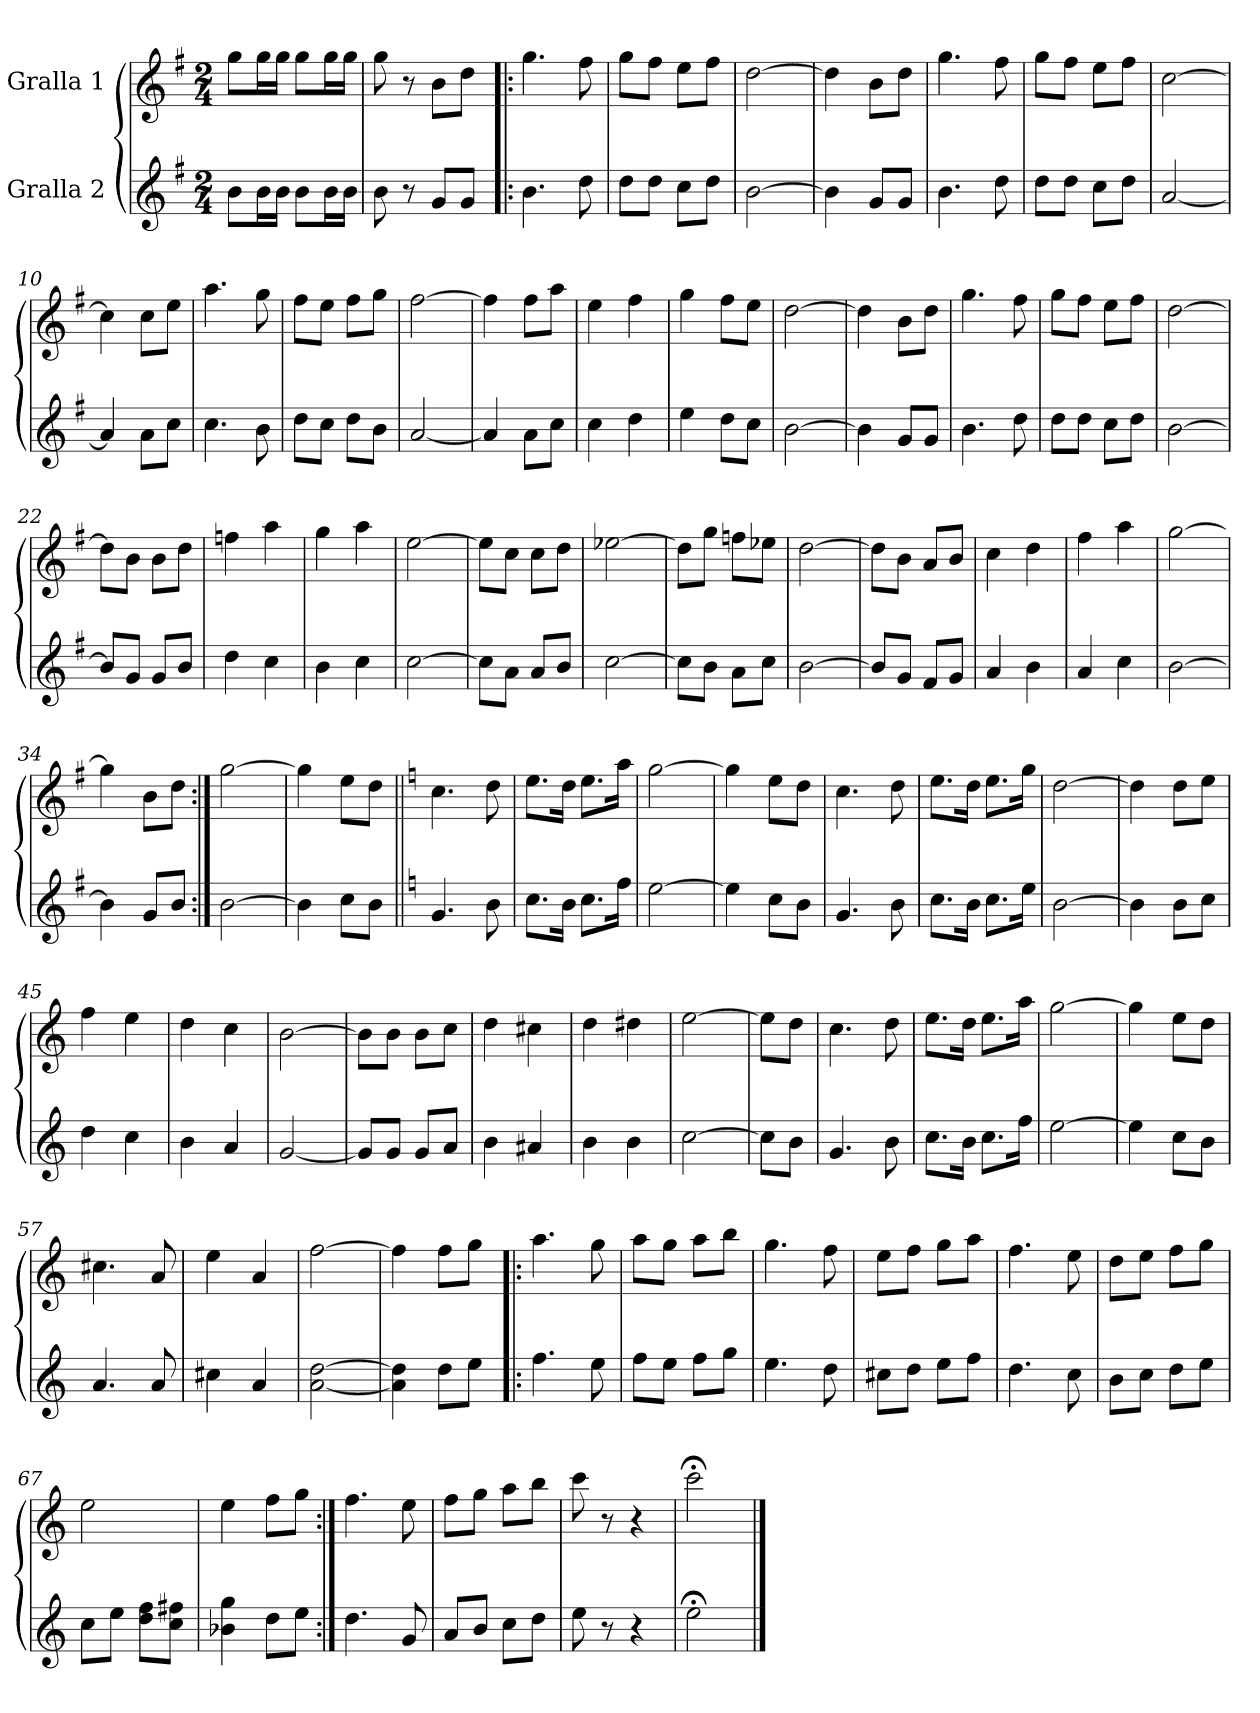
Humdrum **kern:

**kern	**kern
*part2	*part1
*staff2	*staff1
*I"Gralla 2	*I"Gralla 1
*clefG2	*clefG2
*k[f#]	*k[f#]
*M2/4	*M2/4
=1	=1
8b\L	8gg\L
16b\L	16gg\L
16b\JJ	16gg\JJ
8b\L	8gg\L
16b\L	16gg\L
16b\JJ	16gg\JJ
=2	=2
8b	8gg
8r	8r
8g/L	8b\L
8g/J	8dd\J
=3!|:	=3!|:
4.b	4.gg
8dd	8ff#
=4	=4
8dd\L	8gg\L
8dd\J	8ff#\J
8cc\L	8ee\L
8dd\J	8ff#\J
=5	=5
[2b	[2dd
=6	=6
4b]	4dd]
8g/L	8b\L
8g/J	8dd\J
=7	=7
4.b	4.gg
8dd	8ff#
=8	=8
8dd\L	8gg\L
8dd\J	8ff#\J
8cc\L	8ee\L
8dd\J	8ff#\J
=9	=9
[2a	[2cc
=10	=10
4a]	4cc]
8a\L	8cc\L
8cc\J	8ee\J
=11	=11
4.cc	4.aa
8b	8gg
=12	=12
8dd\L	8ff#\L
8cc\J	8ee\J
8dd\L	8ff#\L
8b\J	8gg\J
=13	=13
[2a	[2ff#
=14	=14
4a]	4ff#]
8a\L	8ff#\L
8cc\J	8aa\J
=15	=15
4cc	4ee
4dd	4ff#
=16	=16
4ee	4gg
8dd\L	8ff#\L
8cc\J	8ee\J
=17	=17
[2b	[2dd
=18	=18
4b]	4dd]
8g/L	8b\L
8g/J	8dd\J
=19	=19
4.b	4.gg
8dd	8ff#
=20	=20
8dd\L	8gg\L
8dd\J	8ff#\J
8cc\L	8ee\L
8dd\J	8ff#\J
=21	=21
[2b	[2dd
=22	=22
8b/L]	8dd\L]
8g/J	8b\J
8g/L	8b\L
8b/J	8dd\J
=23	=23
4dd	4ff
4cc	4aa
=24	=24
4b	4gg
4cc	4aa
=25	=25
[2cc	[2ee
=26	=26
8cc\L]	8ee\L]
8a\J	8cc\J
8a/L	8cc\L
8b/J	8dd\J
=27	=27
[2cc	[2ee-
=28	=28
8cc\L]	8dd#\L]
8b\J	8gg\J
8a\L	8ff\L
8cc\J	8ee-\J
=29	=29
[2b	[2dd
=30	=30
8b/L]	8dd\L]
8g/J	8b\J
8f#/L	8a/L
8g/J	8b/J
=31	=31
4a	4cc
4b	4dd
=32	=32
4a	4ff#
4cc	4aa
=33	=33
[2b	[2gg
=34	=34
4b]	4gg]
8g/L	8b\L
8b/J	8dd\J
=35:|!	=35:|!
[2b	[2gg
=36	=36
4b]	4gg]
8cc\L	8ee\L
8b\J	8dd\J
=37||	=37||
*k[]	*k[]
4.g	4.cc
8b	8dd
=38	=38
8.cc\L	8.ee\L
16b\Jk	16dd\Jk
8.cc\L	8.ee\L
16ff\Jk	16aa\Jk
=39	=39
[2ee	[2gg
=40	=40
4ee]	4gg]
8cc\L	8ee\L
8b\J	8dd\J
=41	=41
4.g	4.cc
8b	8dd
=42	=42
8.cc\L	8.ee\L
16b\Jk	16dd\Jk
8.cc\L	8.ee\L
16ee\Jk	16gg\Jk
=43	=43
[2b	[2dd
=44	=44
4b]	4dd]
8b\L	8dd\L
8cc\J	8ee\J
=45	=45
4dd	4ff
4cc	4ee
=46	=46
4b	4dd
4a	4cc
=47	=47
[2g	[2b
=48	=48
8g/L]	8b\L]
8g/J	8b\J
8g/L	8b\L
8a/J	8cc\J
=49	=49
4b	4dd
4a#	4cc#
=50	=50
4b	4dd
4b	4dd#
=51	=51
[2cc	[2ee
=52	=52
*^	*^
8cc\L	4cc]	8ee\L	4ee]
8b\J	.	8dd\J	.
*v	*v	*	*
*	*v	*v
=53	=53
4.g	4.cc
8b	8dd
=54	=54
8.cc\L	8.ee\L
16b\Jk	16dd\Jk
8.cc\L	8.ee\L
16ff\Jk	16aa\Jk
=55	=55
[2ee	[2gg
=56	=56
4ee]	4gg]
8cc\L	8ee\L
8b\J	8dd\J
=57	=57
4.a	4.cc#
8a	8a
=58	=58
4cc#	4ee
4a	4a
=59	=59
[2a [2dd	[2ff
=60	=60
4a] 4dd]	4ff]
8dd\L	8ff\L
8ee\J	8gg\J
=61!|:	=61!|:
4.ff	4.aa
8ee	8gg
=62	=62
8ff\L	8aa\L
8ee\J	8gg\J
8ff\L	8aa\L
8gg\J	8bb\J
=63	=63
4.ee	4.gg
8dd	8ff
=64	=64
8cc#\L	8ee\L
8dd\J	8ff\J
8ee\L	8gg\L
8ff\J	8aa\J
=65	=65
4.dd	4.ff
8cc	8ee
=66	=66
8b\L	8dd\L
8cc\J	8ee\J
8dd\L	8ff\L
8ee\J	8gg\J
=67	=67
8cc\L	2ee
8ee\J	.
8dd\ 8ff\L	.
8cc\ 8ff#\J	.
=68	=68
4gg 4b-	4ee
8dd\L	8ff\L
8ee\J	8gg\J
=69:|!	=69:|!
4.dd	4.ff
8g	8ee
=70	=70
8a/L	8ff\L
8b/J	8gg\J
8cc\L	8aa\L
8dd\J	8bb\J
=71	=71
8ee	8ccc
8r	8r
4r	4r
=72	=72
2ee;	2ccc;
==	==
*-	*-
